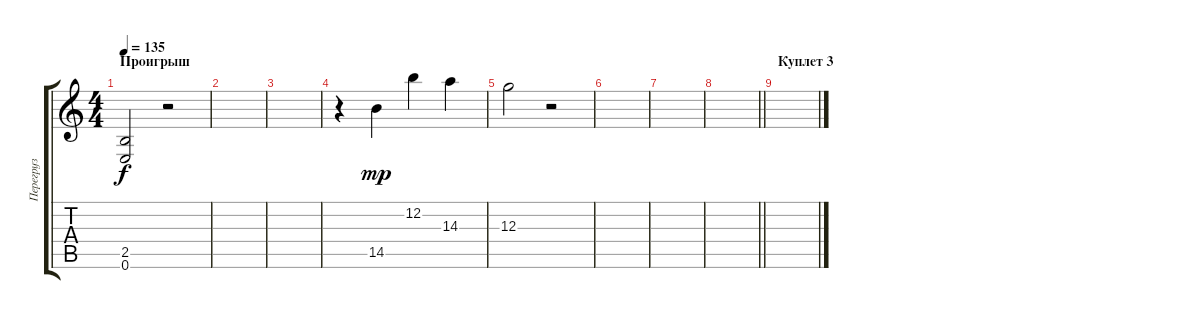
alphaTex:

\track ("Перегруз" "Перегруз") {instrument distortionguitar}
\staff {score tabs}
\tuning (E4 B3 G3 D3 A2 E2) {hide}
\ts (4 4)
\section ("" "Проигрыш")
\tempo 135
\clef g2
\ks c
(2.5 0.6).2{dy f} r.2 |
|
|
r.4 14.5.4{dy mp} 12.2.4 14.3.4 |
12.3.2 r.2 |
|
|
\barLineRight lightlight
|
\section ("" "Куплет 3")
